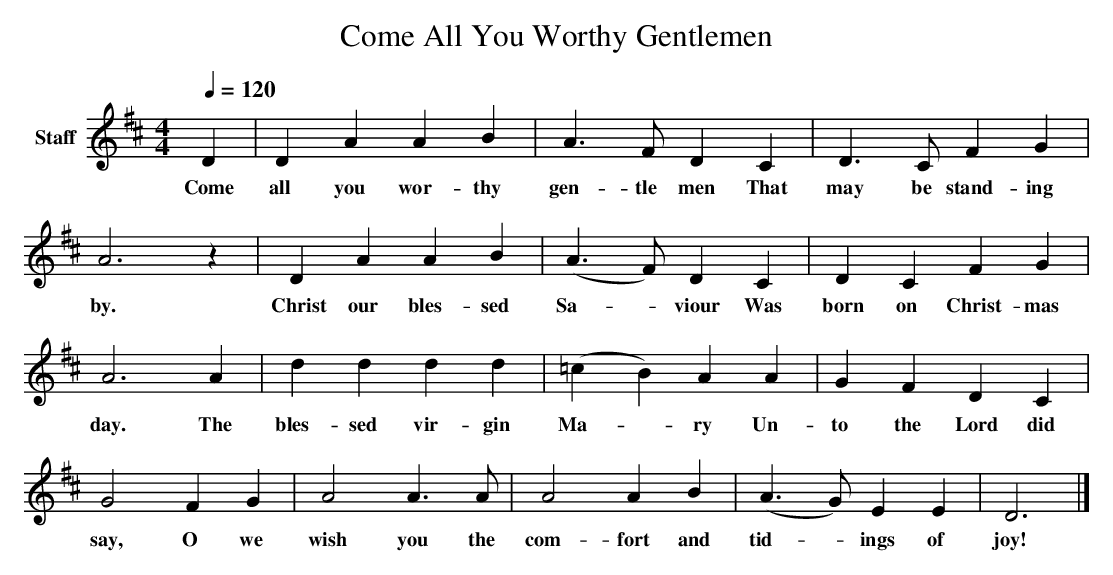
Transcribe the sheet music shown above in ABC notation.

X:1
T: Come All You Worthy Gentlemen
L: 1/4
M: 4/4
Q: 1/4=120
V: P1 name="Staff"
K: D
[V: P1]  D | D A A B | A3/ F/ D C | D3/ C/ F G | A3z | D A A B | (A3/ F/) D C | D C F G | A3 A | d d d d | (=c B) A A | G F D C | G2 F G | A2 A3/ A/ | A2 A B | (A3/ G/) E E | D3|]
w: Come all you wor- thy gen- tle men That may be stand- ing by. Christ our bles- sed Sa-_ viour Was born on Christ- mas day. The bles- sed vir- gin Ma-_ ry Un- to the Lord did say, O we wish you the com- fort and tid-_ ings of joy!
